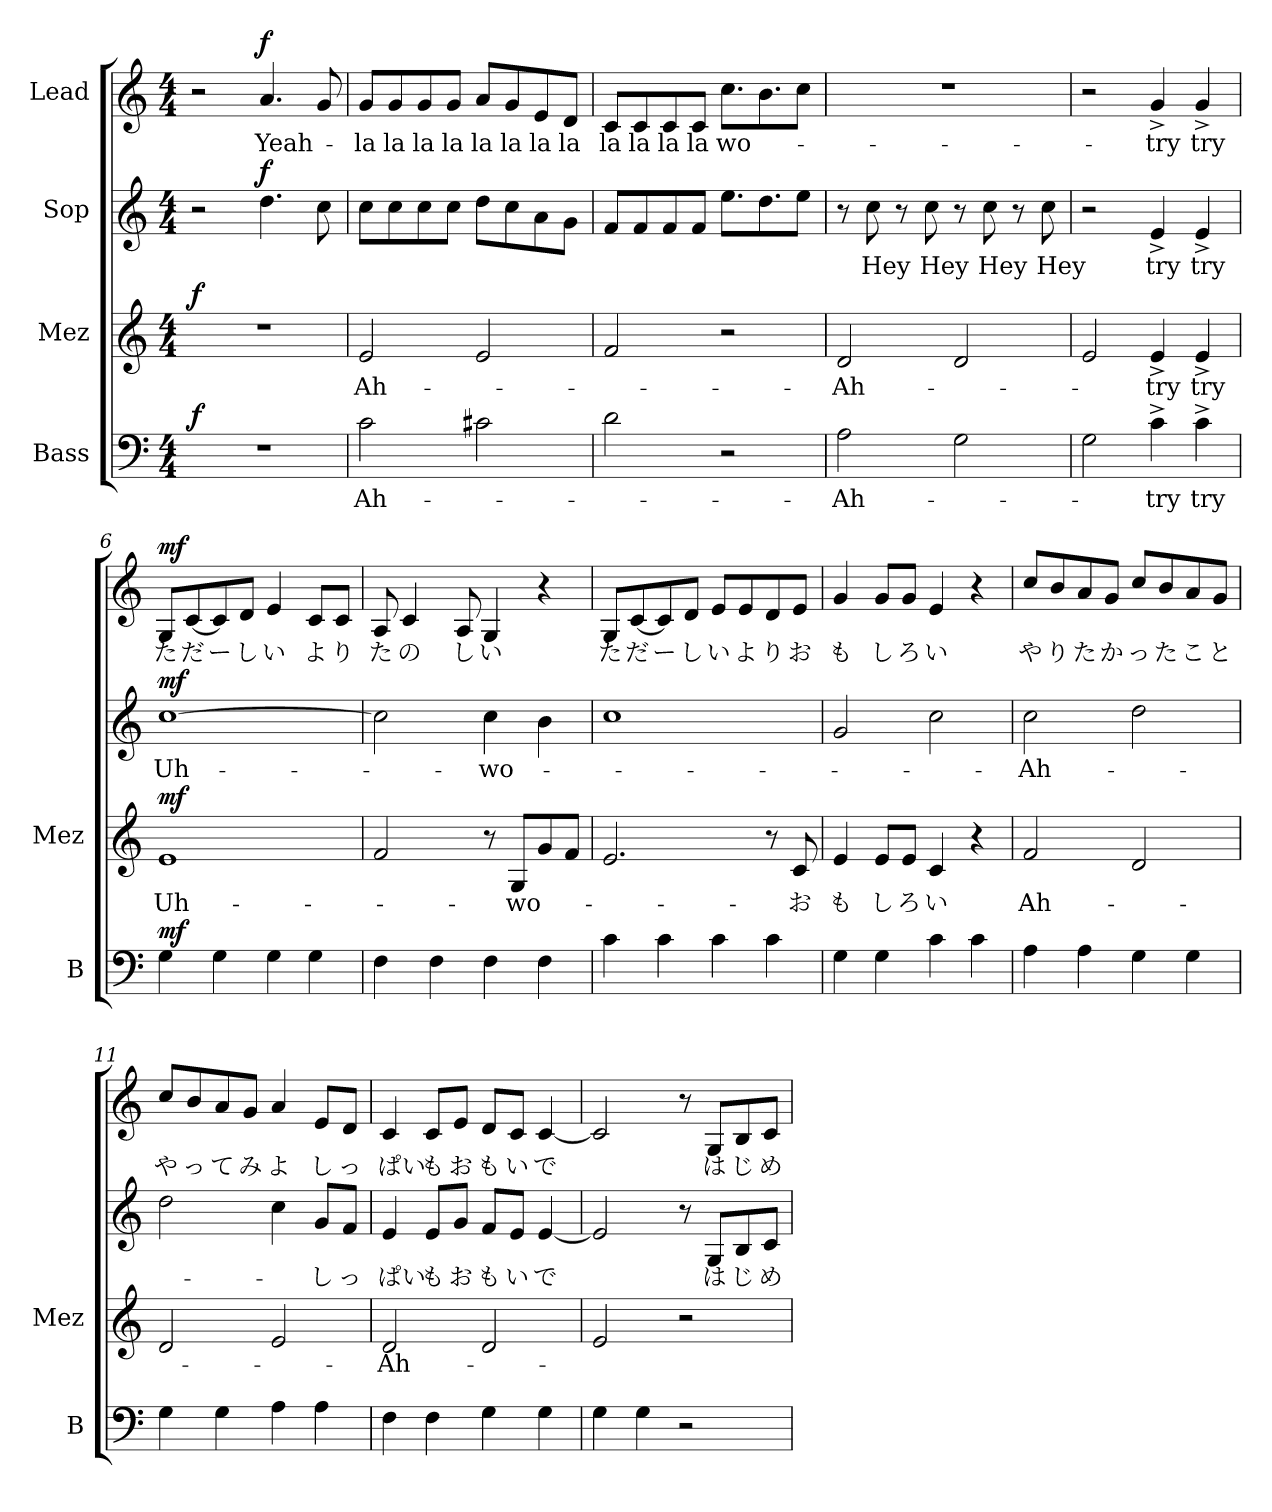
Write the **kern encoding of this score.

**kern	**text	**dynam	**kern	**text	**dynam	**kern	**text	**dynam	**kern	**text	**dynam
*part4	*part4	*part4	*part3	*part3	*part3	*part2	*part2	*part2	*part1	*part1	*part1
*staff4	*staff4	*staff4	*staff3	*staff3	*staff3	*staff2	*staff2	*staff2	*staff1	*staff1	*staff1
*I"Bass	*	*	*I"Mez	*	*	*I"Sop	*	*	*I"Lead	*	*
*I'B	*	*	*I'Mez	*	*	*	*	*	*	*	*
*clefF4	*	*	*clefG2	*	*	*clefG2	*	*	*clefG2	*	*
*k[]	*	*	*k[]	*	*	*k[]	*	*	*k[]	*	*
*M4/4	*	*	*M4/4	*	*	*M4/4	*	*	*M4/4	*	*
=1	=1	=1	=1	=1	=1	=1	=1	=1	=1	=1	=1
!	!	!LO:DY:a	!	!	!LO:DY:a	!	!	!	!	!	!
1r	.	f	1r	.	f	2r	.	.	2r	.	.
!	!	!	!	!	!	!	!	!LO:DY:a	!	!	!LO:DY:a
.	.	.	.	.	.	4.dd	.	f	4.a	Yeah-	f
.	.	.	.	.	.	8cc	.	.	8g	.	.
=2	=2	=2	=2	=2	=2	=2	=2	=2	=2	=2	=2
2c	Ah-	.	2e	Ah-	.	8ccL	.	.	8gL	-la	.
.	.	.	.	.	.	8cc	.	.	8g	la	.
.	.	.	.	.	.	8cc	.	.	8g	la	.
.	.	.	.	.	.	8ccJ	.	.	8gJ	la	.
2c#X	.	.	2e	.	.	8ddL	.	.	8aL	la	.
.	.	.	.	.	.	8cc	.	.	8g	la	.
.	.	.	.	.	.	8a	.	.	8e	la	.
.	.	.	.	.	.	8gJ	.	.	8dJ	la	.
=3	=3	=3	=3	=3	=3	=3	=3	=3	=3	=3	=3
2d	.	.	2f	.	.	8fL	.	.	8cL	la	.
.	.	.	.	.	.	8f	.	.	8c	la	.
.	.	.	.	.	.	8f	.	.	8c	la	.
.	.	.	.	.	.	8fJ	.	.	8cJ	la	.
2r	.	.	2r	.	.	8.eeL	.	.	8.ccL	wo-	.
.	.	.	.	.	.	8.dd	.	.	8.b	.	.
.	.	.	.	.	.	8eeJ	.	.	8ccJ	.	.
=4	=4	=4	=4	=4	=4	=4	=4	=4	=4	=4	=4
2A	Ah-	.	2d	-Ah-	.	8r	.	.	1r	.	.
.	.	.	.	.	.	8cc	Hey	.	.	.	.
.	.	.	.	.	.	8r	.	.	.	.	.
.	.	.	.	.	.	8cc	Hey	.	.	.	.
2G	.	.	2d	.	.	8r	.	.	.	.	.
.	.	.	.	.	.	8cc	Hey	.	.	.	.
.	.	.	.	.	.	8r	.	.	.	.	.
.	.	.	.	.	.	8cc	Hey	.	.	.	.
=5	=5	=5	=5	=5	=5	=5	=5	=5	=5	=5	=5
2G	.	.	2e	.	.	2r	.	.	2r	.	.
4c^	-try	.	4e^	-try	.	4e^	try	.	4g^	try	.
4c^	try	.	4e^	try	.	4e^	try	.	4g^	try	.
=6	=6	=6	=6	=6	=6	=6	=6	=6	=6	=6	=6
!	!	!LO:DY:a	!	!	!LO:DY:a	!	!	!LO:DY:a	!	!	!LO:DY:a
4G	.	mf	1e	Uh-	mf	[1cc	Uh-	mf	8GL	た	mf
.	.	.	.	.	.	.	.	.	[8c	だ	.
4G	.	.	.	.	.	.	.	.	8c]	ー	.
.	.	.	.	.	.	.	.	.	8dJ	し	.
4G	.	.	.	.	.	.	.	.	4e	い	.
4G	.	.	.	.	.	.	.	.	8cL	よ	.
.	.	.	.	.	.	.	.	.	8cJ	り	.
=7	=7	=7	=7	=7	=7	=7	=7	=7	=7	=7	=7
4F	.	.	2f	.	.	2cc]	.	.	8A	た	.
.	.	.	.	.	.	.	.	.	4c	の	.
4F	.	.	.	.	.	.	.	.	.	.	.
.	.	.	.	.	.	.	.	.	8A	し	.
4F	.	.	8r	.	.	4cc	-wo-	.	4G	い	.
.	.	.	8GL	-wo-	.	.	.	.	.	.	.
4F	.	.	8g	.	.	4b	.	.	4r	.	.
.	.	.	8fJ	.	.	.	.	.	.	.	.
=8	=8	=8	=8	=8	=8	=8	=8	=8	=8	=8	=8
4c	.	.	2.e	.	.	1cc	.	.	8GL	た	.
.	.	.	.	.	.	.	.	.	[8c	だ	.
4c	.	.	.	.	.	.	.	.	8c]	ー	.
.	.	.	.	.	.	.	.	.	8dJ	し	.
4c	.	.	.	.	.	.	.	.	8eL	い	.
.	.	.	.	.	.	.	.	.	8e	よ	.
4c	.	.	8r	.	.	.	.	.	8d	り	.
.	.	.	8c	-お	.	.	.	.	8eJ	お	.
=9	=9	=9	=9	=9	=9	=9	=9	=9	=9	=9	=9
4G	.	.	4e	も	.	2g	.	.	4g	も	.
4G	.	.	8eL	し	.	.	.	.	8gL	し	.
.	.	.	8eJ	ろ	.	.	.	.	8gJ	ろ	.
4c	.	.	4c	い	.	2cc	.	.	4e	い	.
4c	.	.	4r	.	.	.	.	.	4r	.	.
=10	=10	=10	=10	=10	=10	=10	=10	=10	=10	=10	=10
4A	.	.	2f	Ah-	.	2cc	Ah-	.	8ccL	や	.
.	.	.	.	.	.	.	.	.	8b	り	.
4A	.	.	.	.	.	.	.	.	8a	た	.
.	.	.	.	.	.	.	.	.	8gJ	か	.
4G	.	.	2d	.	.	2dd	.	.	8ccL	っ	.
.	.	.	.	.	.	.	.	.	8b	た	.
4G	.	.	.	.	.	.	.	.	8a	こ	.
.	.	.	.	.	.	.	.	.	8gJ	と	.
=11	=11	=11	=11	=11	=11	=11	=11	=11	=11	=11	=11
4G	.	.	2d	.	.	2dd	.	.	8ccL	や	.
.	.	.	.	.	.	.	.	.	8b	っ	.
4G	.	.	.	.	.	.	.	.	8a	て	.
.	.	.	.	.	.	.	.	.	8gJ	み	.
4A	.	.	2e	.	.	4cc	.	.	4a	よ	.
4A	.	.	.	.	.	8gL	し	.	8eL	し	.
.	.	.	.	.	.	8fJ	っ	.	8dJ	っ	.
=12	=12	=12	=12	=12	=12	=12	=12	=12	=12	=12	=12
4F	.	.	2d	Ah-	.	4e	ぱい	.	4c	ぱい	.
4F	.	.	.	.	.	8eL	も	.	8cL	も	.
.	.	.	.	.	.	8gJ	お	.	8eJ	お	.
4G	.	.	2d	.	.	8fL	も	.	8dL	も	.
.	.	.	.	.	.	8eJ	い	.	8cJ	い	.
4G	.	.	.	.	.	[4e	で	.	[4c	で	.
=13	=13	=13	=13	=13	=13	=13	=13	=13	=13	=13	=13
4G	.	.	2e	.	.	2e]	.	.	2c]	.	.
4G	.	.	.	.	.	.	.	.	.	.	.
2r	.	.	2r	.	.	8r	.	.	8r	.	.
.	.	.	.	.	.	8GL	は	.	8GL	は	.
.	.	.	.	.	.	8B	じ	.	8B	じ	.
.	.	.	.	.	.	8cJ	め	.	8cJ	め	.
=	=	=	=	=	=	=	=	=	=	=	=
*-	*-	*-	*-	*-	*-	*-	*-	*-	*-	*-	*-
